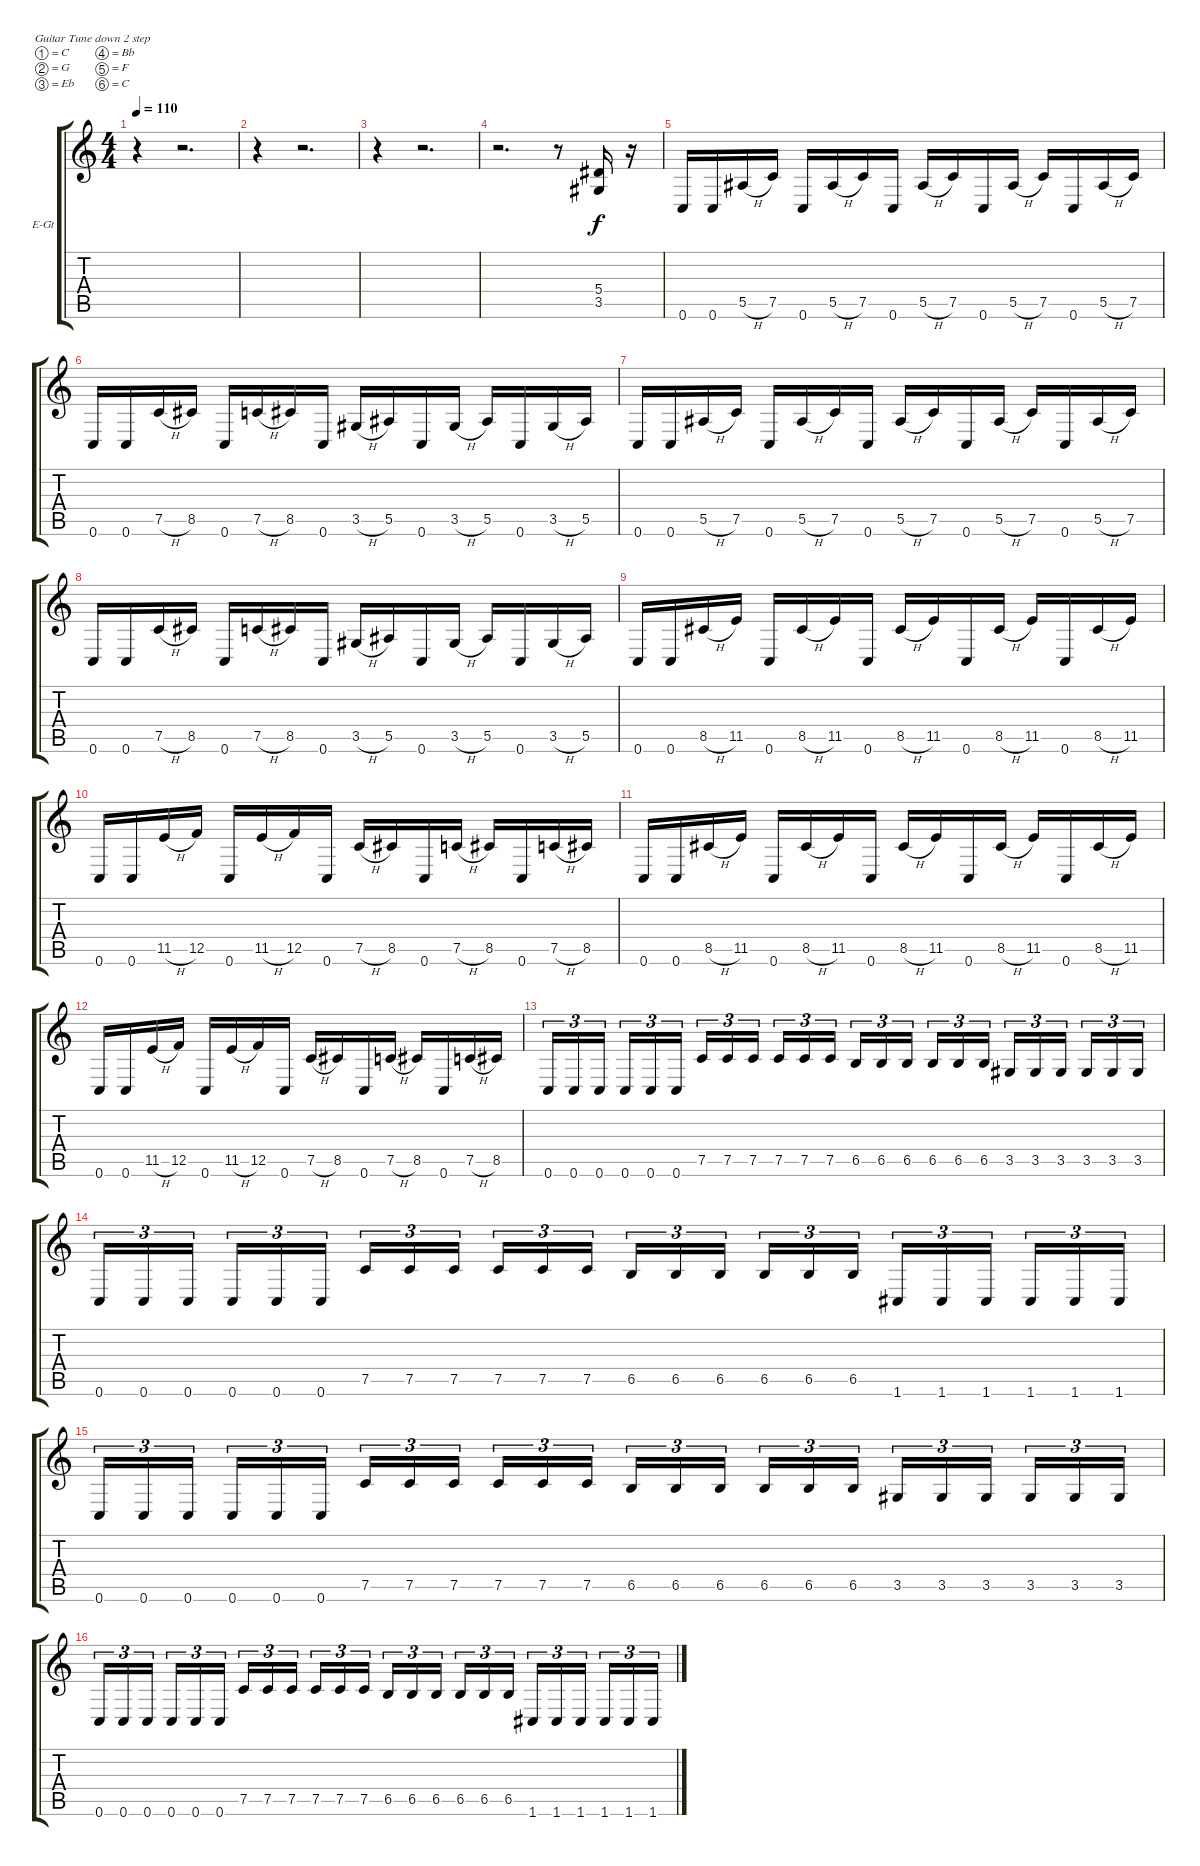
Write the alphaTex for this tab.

\defaultSystemsLayout 4
\bracketExtendMode groupsimilarinstruments
\firstSystemTrackNameOrientation horizontal
\otherSystemsTrackNameOrientation horizontal
\track ("Electric Guitar" "E-Gt") {instrument overdrivenguitar}
\staff {score tabs}
\tuning (C4 G3 Eb3 Bb2 F2 C2)
\ts (4 4)
\tempo 110
\clef g2
\ks c
r.4{dy f} r.2{d} |
r.4 r.2{d} |
r.4 r.2{d} |
r.2{d} r.8 (5.4 3.5).16 r.16 |
0.6.16 0.6.16 5.5{h}.16 7.5.16 0.6.16 5.5{h}.16 7.5.16 0.6.16 5.5{h}.16 7.5.16 0.6.16 5.5{h}.16 7.5.16 0.6.16 5.5{h}.16 7.5.16 |
0.6.16 0.6.16 7.5{h}.16 8.5.16 0.6.16 7.5{h}.16 8.5.16 0.6.16 3.5{h}.16 5.5.16 0.6.16 3.5{h}.16 5.5.16 0.6.16 3.5{h}.16 5.5.16 |
0.6.16 0.6.16 5.5{h}.16 7.5.16 0.6.16 5.5{h}.16 7.5.16 0.6.16 5.5{h}.16 7.5.16 0.6.16 5.5{h}.16 7.5.16 0.6.16 5.5{h}.16 7.5.16 |
0.6.16 0.6.16 7.5{h}.16 8.5.16 0.6.16 7.5{h}.16 8.5.16 0.6.16 3.5{h}.16 5.5.16 0.6.16 3.5{h}.16 5.5.16 0.6.16 3.5{h}.16 5.5.16 |
0.6.16 0.6.16 8.5{h}.16 11.5.16 0.6.16 8.5{h}.16 11.5.16 0.6.16 8.5{h}.16 11.5.16 0.6.16 8.5{h}.16 11.5.16 0.6.16 8.5{h}.16 11.5.16 |
0.6.16 0.6.16 11.5{h}.16 12.5.16 0.6.16 11.5{h}.16 12.5.16 0.6.16 7.5{h}.16 8.5.16 0.6.16 7.5{h}.16 8.5.16 0.6.16 7.5{h}.16 8.5.16 |
0.6.16 0.6.16 8.5{h}.16 11.5.16 0.6.16 8.5{h}.16 11.5.16 0.6.16 8.5{h}.16 11.5.16 0.6.16 8.5{h}.16 11.5.16 0.6.16 8.5{h}.16 11.5.16 |
0.6.16 0.6.16 11.5{h}.16 12.5.16 0.6.16 11.5{h}.16 12.5.16 0.6.16 7.5{h}.16 8.5.16 0.6.16 7.5{h}.16 8.5.16 0.6.16 7.5{h}.16 8.5.16 |
0.6.16{tu (3 2)} 0.6.16{tu (3 2)} 0.6.16{tu (3 2)} 0.6.16{tu (3 2)} 0.6.16{tu (3 2)} 0.6.16{tu (3 2)} 7.5.16{tu (3 2)} 7.5.16{tu (3 2)} 7.5.16{tu (3 2)} 7.5.16{tu (3 2)} 7.5.16{tu (3 2)} 7.5.16{tu (3 2)} 6.5.16{tu (3 2)} 6.5.16{tu (3 2)} 6.5.16{tu (3 2)} 6.5.16{tu (3 2)} 6.5.16{tu (3 2)} 6.5.16{tu (3 2)} 3.5.16{tu (3 2)} 3.5.16{tu (3 2)} 3.5.16{tu (3 2)} 3.5.16{tu (3 2)} 3.5.16{tu (3 2)} 3.5.16{tu (3 2)} |
0.6.16{tu (3 2)} 0.6.16{tu (3 2)} 0.6.16{tu (3 2)} 0.6.16{tu (3 2)} 0.6.16{tu (3 2)} 0.6.16{tu (3 2)} 7.5.16{tu (3 2)} 7.5.16{tu (3 2)} 7.5.16{tu (3 2)} 7.5.16{tu (3 2)} 7.5.16{tu (3 2)} 7.5.16{tu (3 2)} 6.5.16{tu (3 2)} 6.5.16{tu (3 2)} 6.5.16{tu (3 2)} 6.5.16{tu (3 2)} 6.5.16{tu (3 2)} 6.5.16{tu (3 2)} 1.6.16{tu (3 2)} 1.6.16{tu (3 2)} 1.6.16{tu (3 2)} 1.6.16{tu (3 2)} 1.6.16{tu (3 2)} 1.6.16{tu (3 2)} |
0.6.16{tu (3 2)} 0.6.16{tu (3 2)} 0.6.16{tu (3 2)} 0.6.16{tu (3 2)} 0.6.16{tu (3 2)} 0.6.16{tu (3 2)} 7.5.16{tu (3 2)} 7.5.16{tu (3 2)} 7.5.16{tu (3 2)} 7.5.16{tu (3 2)} 7.5.16{tu (3 2)} 7.5.16{tu (3 2)} 6.5.16{tu (3 2)} 6.5.16{tu (3 2)} 6.5.16{tu (3 2)} 6.5.16{tu (3 2)} 6.5.16{tu (3 2)} 6.5.16{tu (3 2)} 3.5.16{tu (3 2)} 3.5.16{tu (3 2)} 3.5.16{tu (3 2)} 3.5.16{tu (3 2)} 3.5.16{tu (3 2)} 3.5.16{tu (3 2)} |
0.6.16{tu (3 2)} 0.6.16{tu (3 2)} 0.6.16{tu (3 2)} 0.6.16{tu (3 2)} 0.6.16{tu (3 2)} 0.6.16{tu (3 2)} 7.5.16{tu (3 2)} 7.5.16{tu (3 2)} 7.5.16{tu (3 2)} 7.5.16{tu (3 2)} 7.5.16{tu (3 2)} 7.5.16{tu (3 2)} 6.5.16{tu (3 2)} 6.5.16{tu (3 2)} 6.5.16{tu (3 2)} 6.5.16{tu (3 2)} 6.5.16{tu (3 2)} 6.5.16{tu (3 2)} 1.6.16{tu (3 2)} 1.6.16{tu (3 2)} 1.6.16{tu (3 2)} 1.6.16{tu (3 2)} 1.6.16{tu (3 2)} 1.6.16{tu (3 2)}
